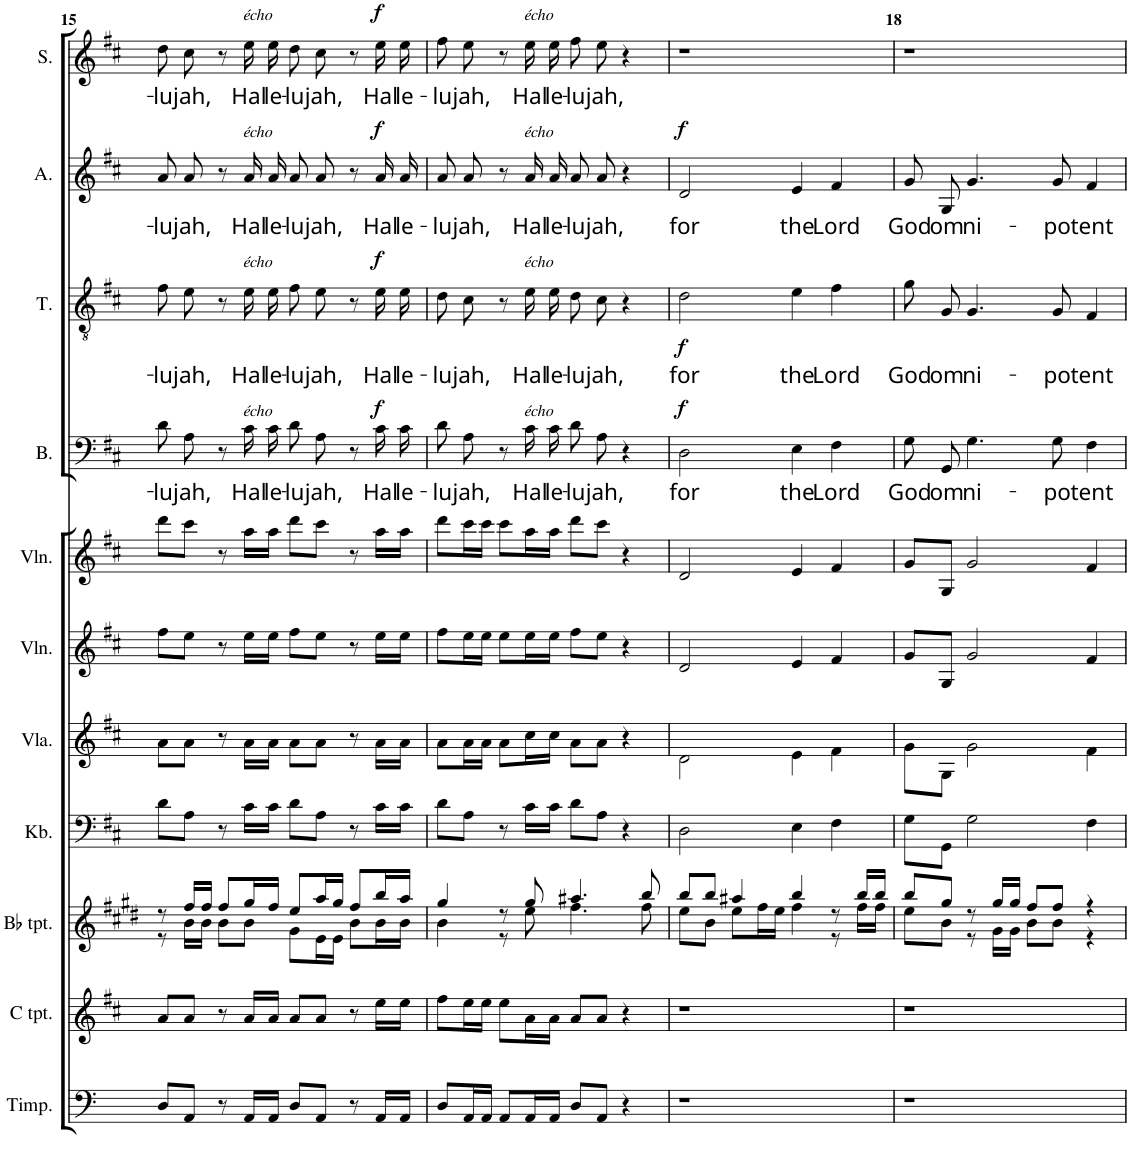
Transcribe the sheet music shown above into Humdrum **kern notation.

**kern	**kern	**kern	**kern	**kern	**kern	**kern	**kern	**text	**dynam	**kern	**text	**dynam	**kern	**text	**dynam	**kern	**text	**dynam
*part11	*part10	*part9	*part8	*part7	*part6	*part5	*part4	*part4	*part4	*part3	*part3	*part3	*part2	*part2	*part2	*part1	*part1	*part1
*staff11	*staff10	*staff9	*staff8	*staff7	*staff6	*staff5	*staff4	*staff4	*staff4	*staff3	*staff3	*staff3	*staff2	*staff2	*staff2	*staff1	*staff1	*staff1
*I"Timpani	*I"C trompet	*I"Bb trompet	*I"Kontrabas	*I"Viola	*I"Violin	*I"Violin	*I"Bass	*	*	*I"Tenor	*	*	*I"Alto	*	*	*I"Soprano	*	*
*I'Timp.	*I'C tpt.	*I'Bb tpt.	*I'Kb.	*I'Vla.	*I'Vln.	*I'Vln.	*I'B.	*	*	*I'T.	*	*	*I'A.	*	*	*I'S.	*	*
!!LO:PB:g=z
*clefF4	*clefG2	*clefG2	*clefF4	*clefG2	*clefG2	*clefG2	*clefF4	*	*	*clefGv2	*	*	*clefG2	*	*	*clefG2	*	*
*	*Trd1c2	*Trd1c2	*Trd7c12	*	*	*	*	*	*	*	*	*	*	*	*	*	*	*
*k[]	*k[f#c#]	*k[f#c#g#d#]	*k[f#c#]	*k[f#c#]	*k[f#c#]	*k[f#c#]	*k[f#c#]	*	*	*k[f#c#]	*	*	*k[f#c#]	*	*	*k[f#c#]	*	*
*	*D:	*	*D:	*D:	*D:	*D:	*D:	*	*	*D:	*	*	*D:	*	*	*D:	*	*
*M4/4	*M4/4	*M4/4	*M4/4	*M4/4	*M4/4	*M4/4	*M4/4	*	*	*M4/4	*	*	*M4/4	*	*	*M4/4	*	*
=15	=15	=15	=15	=15	=15	=15	=15	=15	=15	=15	=15	=15	=15	=15	=15	=15	=15	=15
*	*	*^	*	*	*	*	*	*	*	*	*	*	*	*	*	*	*	*
!	!	!	!	!	!	!	!	!	!LO:LY:b	!	!	!LO:LY:b	!	!	!LO:LY:b	!	!	!LO:LY:b	!
8D/L	8a/L	8r	8r	8d\L	8a\L	8ff#\L	8ddd\L	8d\L	-lu-	.	8f#\L	-lu-	.	8a/L	-lu-	.	8dd\L	-lu-	.
!	!	!	!	!	!	!	!	!	!LO:LY:b	!	!	!LO:LY:b	!	!	!LO:LY:b	!	!	!LO:LY:b	!
8AA/J	8a/J	16ff#/LL	16b\LL	8A\J	8a\J	8ee\J	8ccc#\J	8A\J	-jah,	.	8e\J	-jah,	.	8a/J	-jah,	.	8cc#\J	-jah,	.
.	.	16ff#/JJ	16b\JJ	.	.	.	.	.	.	.	.	.	.	.	.	.	.	.	.
8r	8r	8ff#/L	8b\L	8r	8r	8r	8r	8r	.	.	8r	.	.	8r	.	.	8r	.	.
!	!	!	!	!	!	!	!	!	!	!	!	!	!	!	!	!	!LO:TX:a:i:t=écho	!	!
!	!	!	!	!	!	!	!	!	!	!	!	!	!	!LO:TX:a:i:t=écho	!	!	!	!	!
!	!	!	!	!	!	!	!	!	!	!	!LO:TX:a:i:t=écho	!	!	!	!	!	!	!	!
!	!	!	!	!	!	!	!	!LO:TX:a:i:t=écho	!	!	!	!	!	!	!	!	!	!	!
!	!	!	!	!	!	!	!	!	!LO:LY:b	!	!	!LO:LY:b	!	!	!LO:LY:b	!	!	!LO:LY:b	!
16AA/LL	16a/LL	16gg#/L	8b\J	16c#\LL	16a\LL	16ee\LL	16aa\LL	16c#\LL	Hal-	.	16e\LL	Hal-	.	16a/LL	Hal-	.	16ee\LL	Hal-	.
!	!	!	!	!	!	!	!	!	!LO:LY:b	!	!	!LO:LY:b	!	!	!LO:LY:b	!	!	!LO:LY:b	!
16AA/JJ	16a/JJ	16ff#/JJ	.	16c#\JJ	16a\JJ	16ee\JJ	16aa\JJ	16c#\JJ	-le-	.	16e\JJ	-le-	.	16a/JJ	-le-	.	16ee\JJ	-le-	.
!	!	!	!	!	!	!	!	!	!LO:LY:b	!	!	!LO:LY:b	!	!	!LO:LY:b	!	!	!LO:LY:b	!
8D/L	8a/L	8ee/L	8g#\L	8d\L	8a\L	8ff#\L	8ddd\L	8d\L	-lu-	.	8f#\L	-lu-	.	8a/L	-lu-	.	8dd\L	-lu-	.
!	!	!	!	!	!	!	!	!	!LO:LY:b	!	!	!LO:LY:b	!	!	!LO:LY:b	!	!	!LO:LY:b	!
8AA/J	8a/J	16aa/L	16e\L	8A\J	8a\J	8ee\J	8ccc#\J	8A\J	-jah,	.	8e\J	-jah,	.	8a/J	-jah,	.	8cc#\J	-jah,	.
.	.	16gg#/JJ	16e\JJ	.	.	.	.	.	.	.	.	.	.	.	.	.	.	.	.
8r	8r	8ff#/L	8b\L	8r	8r	8r	8r	8r	.	.	8r	.	.	8r	.	.	8r	.	.
!	!	!	!	!	!	!	!	!	!LO:LY:b	!LO:DY:a	!	!LO:LY:b	!LO:DY:a	!	!LO:LY:b	!LO:DY:a	!	!LO:LY:b	!LO:DY:a
16AA/LL	16ee\LL	16bb/L	16b\L	16c#\LL	16a\LL	16ee\LL	16aa\LL	16c#\LL	Hal-	f	16e\LL	Hal-	f	16a/LL	Hal-	f	16ee\LL	Hal-	f
!	!	!	!	!	!	!	!	!	!LO:LY:b	!	!	!LO:LY:b	!	!	!LO:LY:b	!	!	!LO:LY:b	!
16AA/JJ	16ee\JJ	16aa/JJ	16b\JJ	16c#\JJ	16a\JJ	16ee\JJ	16aa\JJ	16c#\JJ	-le-	.	16e\JJ	-le-	.	16a/JJ	-le-	.	16ee\JJ	-le-	.
=16	=16	=16	=16	=16	=16	=16	=16	=16	=16	=16	=16	=16	=16	=16	=16	=16	=16	=16	=16
!	!	!	!	!	!	!	!	!	!LO:LY:b	!	!	!LO:LY:b	!	!	!LO:LY:b	!	!	!LO:LY:b	!
8D/L	8ff#\L	4gg#/	4b\	8d\L	8a\L	8ff#\L	8ddd\L	8d\L	-lu-	.	8d\L	-lu-	.	8a/L	-lu-	.	8ff#\L	-lu-	.
!	!	!	!	!	!	!	!	!	!LO:LY:b	!	!	!LO:LY:b	!	!	!LO:LY:b	!	!	!LO:LY:b	!
16AA/L	16ee\L	.	.	8A\J	16a\L	16ee\L	16ccc#\L	8A\J	-jah,	.	8c#\J	-jah,	.	8a/J	-jah,	.	8ee\J	-jah,	.
16AA/JJ	16ee\JJ	.	.	.	16a\JJ	16ee\JJ	16ccc#\JJ	.	.	.	.	.	.	.	.	.	.	.	.
8AA/L	8ee\L	8r	8r	8r	8a\L	8ee\L	8ccc#\L	8r	.	.	8r	.	.	8r	.	.	8r	.	.
!	!	!	!	!	!	!	!	!	!	!	!	!	!	!	!	!	!LO:TX:a:i:t=écho	!	!
!	!	!	!	!	!	!	!	!	!	!	!	!	!	!LO:TX:a:i:t=écho	!	!	!	!	!
!	!	!	!	!	!	!	!	!	!	!	!LO:TX:a:i:t=écho	!	!	!	!	!	!	!	!
!	!	!	!	!	!	!	!	!LO:TX:a:i:t=écho	!	!	!	!	!	!	!	!	!	!	!
!	!	!	!	!	!	!	!	!	!LO:LY:b	!	!	!LO:LY:b	!	!	!LO:LY:b	!	!	!LO:LY:b	!
16AA/L	16a\L	8gg#/	8ee\	16c#\LL	16cc#\L	16ee\L	16aa\L	16c#\LL	Hal-	.	16e\LL	Hal-	.	16a/LL	Hal-	.	16ee\LL	Hal-	.
!	!	!	!	!	!	!	!	!	!LO:LY:b	!	!	!LO:LY:b	!	!	!LO:LY:b	!	!	!LO:LY:b	!
16AA/JJ	16a\JJ	.	.	16c#\JJ	16cc#\JJ	16ee\JJ	16aa\JJ	16c#\JJ	-le-	.	16e\JJ	-le-	.	16a/JJ	-le-	.	16ee\JJ	-le-	.
!	!	!	!	!	!	!	!	!	!LO:LY:b	!	!	!LO:LY:b	!	!	!LO:LY:b	!	!	!LO:LY:b	!
8D/L	8a/L	4.aa#X/	4.ff#\	8d\L	8a\L	8ff#\L	8ddd\L	8d\L	-lu-	.	8d\L	-lu-	.	8a/L	-lu-	.	8ff#\L	-lu-	.
!	!	!	!	!	!	!	!	!	!LO:LY:b	!	!	!LO:LY:b	!	!	!LO:LY:b	!	!	!LO:LY:b	!
8AA/J	8a/J	.	.	8A\J	8a\J	8ee\J	8ccc#\J	8A\J	-jah,	.	8c#\J	-jah,	.	8a/J	-jah,	.	8ee\J	-jah,	.
4r	4r	.	.	4r	4r	4r	4r	4r	.	.	4r	.	.	4r	.	.	4r	.	.
.	.	8bb/	8ff#\	.	.	.	.	.	.	.	.	.	.	.	.	.	.	.	.
=17	=17	=17	=17	=17	=17	=17	=17	=17	=17	=17	=17	=17	=17	=17	=17	=17	=17	=17	=17
!	!	!	!	!	!	!	!	!	!LO:LY:b	!LO:DY:a	!	!LO:LY:b	!LO:DY:b	!	!LO:LY:b	!LO:DY:a	!	!	!
1r	1r	8bb/L	8ee\L	2D\	2d\	2d/	2d/	2D\	for	f	2d\	for	f	2d/	for	f	1r	.	.
.	.	8bb/J	8b\J	.	.	.	.	.	.	.	.	.	.	.	.	.	.	.	.
.	.	4aa#X/	8ee\L	.	.	.	.	.	.	.	.	.	.	.	.	.	.	.	.
.	.	.	16ff#\L	.	.	.	.	.	.	.	.	.	.	.	.	.	.	.	.
.	.	.	16ee\JJ	.	.	.	.	.	.	.	.	.	.	.	.	.	.	.	.
!	!	!	!	!	!	!	!	!	!LO:LY:b	!	!	!LO:LY:b	!	!	!LO:LY:b	!	!	!	!
.	.	4bb/	4ff#\	4E\	4e\	4e/	4e/	4E\	the	.	4e\	the	.	4e/	the	.	.	.	.
!	!	!	!	!	!	!	!	!	!LO:LY:b	!	!	!LO:LY:b	!	!	!LO:LY:b	!	!	!	!
.	.	8r	8r	4F#\	4f#\	4f#/	4f#/	4F#\	Lord	.	4f#\	Lord	.	4f#/	Lord	.	.	.	.
.	.	16bb/LL	16ff#\LL	.	.	.	.	.	.	.	.	.	.	.	.	.	.	.	.
.	.	16bb/JJ	16ff#\JJ	.	.	.	.	.	.	.	.	.	.	.	.	.	.	.	.
=18	=18	=18	=18	=18	=18	=18	=18	=18	=18	=18	=18	=18	=18	=18	=18	=18	=18	=18	=18
!	!	!	!	!	!	!	!	!	!LO:LY:b	!	!	!LO:LY:b	!	!	!LO:LY:b	!	!	!	!
1r	1r	8bb/L	8ee\L	8G\L	8g\L	8g/L	8g/L	8G/L	God	.	8g\L	God	.	8g/L	God	.	1r	.	.
!	!	!	!	!	!	!	!	!	!LO:LY:b	!	!	!LO:LY:b	!	!	!LO:LY:b	!	!	!	!
.	.	8gg#/J	8b\J	8GG\J	8G\J	8G/J	8G/J	8GG/J	om-	.	8G\J	om-	.	8G/J	om-	.	.	.	.
!	!	!	!	!	!	!	!	!	!LO:LY:b	!	!	!LO:LY:b	!	!	!LO:LY:b	!	!	!	!
.	.	8r	8r	2G\	2g\	2g/	2g/	4.G\	-ni-	.	4.G/	-ni-	.	4.g/	-ni-	.	.	.	.
.	.	16gg#/LL	16g#\LL	.	.	.	.	.	.	.	.	.	.	.	.	.	.	.	.
.	.	16gg#/JJ	16g#\JJ	.	.	.	.	.	.	.	.	.	.	.	.	.	.	.	.
.	.	8ff#/L	8b\L	.	.	.	.	.	.	.	.	.	.	.	.	.	.	.	.
!	!	!	!	!	!	!	!	!	!LO:LY:b	!	!	!LO:LY:b	!	!	!LO:LY:b	!	!	!	!
.	.	8ff#/J	8b\J	.	.	.	.	8G\	-po-	.	8G/	-po-	.	8g/	-po-	.	.	.	.
!	!	!	!	!	!	!	!	!	!LO:LY:b	!	!	!LO:LY:b	!	!	!LO:LY:b	!	!	!	!
.	.	4r	4r	4F#\	4f#\	4f#/	4f#/	4F#\	-tent	.	4F#/	-tent	.	4f#/	-tent	.	.	.	.
*	*	*v	*v	*	*	*	*	*	*	*	*	*	*	*	*	*	*	*	*
=	=	=	=	=	=	=	=	=	=	=	=	=	=	=	=	=	=	=
*-	*-	*-	*-	*-	*-	*-	*-	*-	*-	*-	*-	*-	*-	*-	*-	*-	*-	*-
